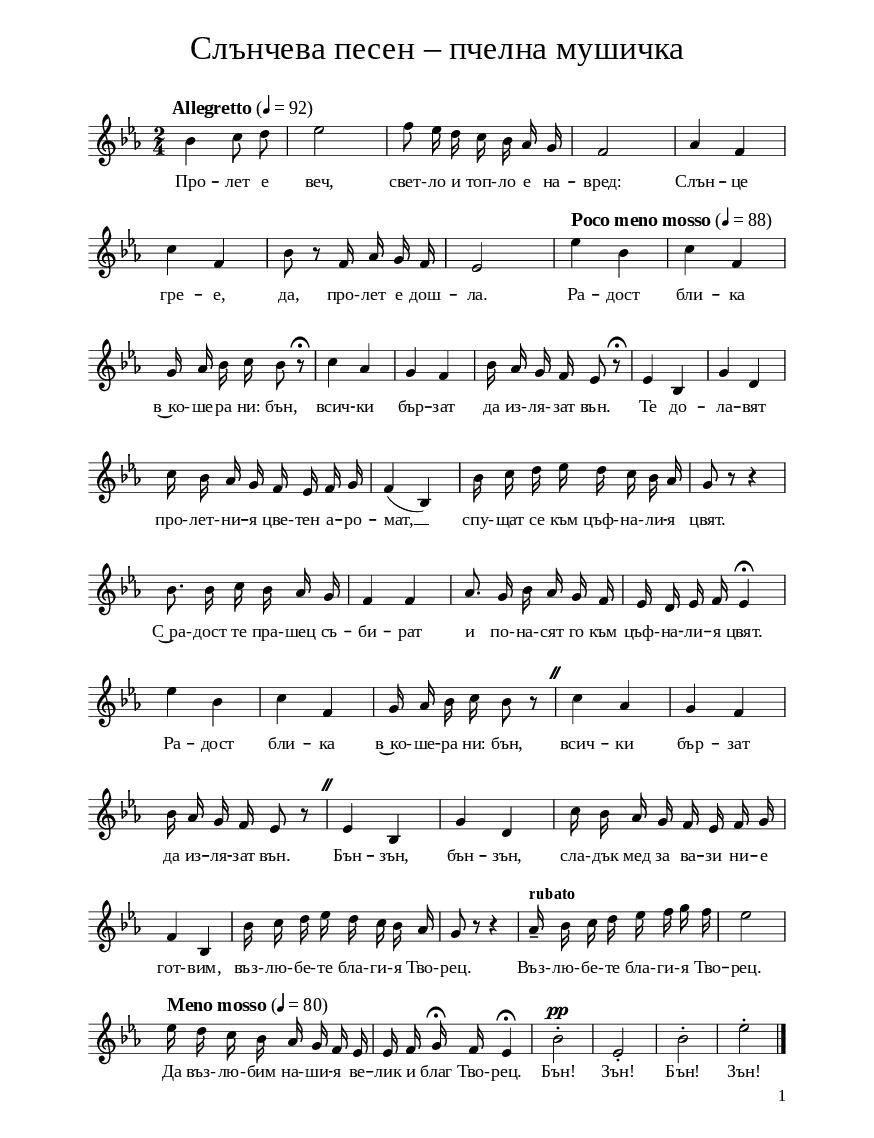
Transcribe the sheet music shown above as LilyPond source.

\version "2.24.2"

\include "include/globals.ily"

\bookpart {
  \label #'ref125
  \tocItem \markup "Слънчева песен – пчелна мушичка"
  \paper {
    print-all-headers = ##t
    print-page-number = ##t
    print-first-page-number = ##t

    % put page numbers on the bottom
    oddHeaderMarkup = \markup ""
    evenHeaderMarkup = \markup ""
    oddFooterMarkup = \markup
    \fill-line {
      ""
      \if \should-print-page-number \fromproperty #'page:page-number-string
    }
    evenFooterMarkup = \markup
    \fill-line {
      \if \should-print-page-number \fromproperty #'page:page-number-string
      ""
    }

    left-margin = 1.5\cm
    right-margin = 1.5\cm
    top-margin = 1.6\cm
    bottom-margin = 1.2\cm
    ragged-bottom = ##t % do not spread the staves to fill the whole vertical space

    % change distance between staves
    system-system-spacing =
    #'((basic-distance . 11)
       (minimum-distance . 6)
       (padding . 1)
       (stretchability . 12))
  }
  \score {
    \include "include/score-layout.ily"

    \new Voice \relative c' {
      \clef treble
      \key es \major
      \time 2/4
      \tempoFunc "Allegretto" 4 "92"
      \autoBeamOff
      bes'4  c8  d8
      | % 44
      es2 | % 45
      f8  es16  d16  c16
      bes16 as16 g16 |  % 46
      f2 | % 47
      as4 f4 \break | % 48
      c'4 f,4 | % 49
      bes8 r8 f16 as16 g16
      f16 |
      es2 |
      \tempoFunc "Poco meno mosso" 4 "88"
      es'4  bes4 | % 52
      c4 f,4 \break | % 53
      g16 as16  bes16  c16
      bes8 r8 ^\fermata |  % 54
      c4 as4 |  % 55
      g4 f4 | % 56
      bes16 as16 g16 f16 es8
      r8 ^\fermata   | % 57
      es4 bes4 |  g'4 d4 | \break % 58
      % 59
      c'16  bes16 as16 g16
      f16 es16 f16 g16 |
      f4 ( bes,4 )  | % 61
      bes'16  c16  d16  es16
      d16  c16  bes16 as16 | % 62
      g8 r8 r4 \break  | % 63
      bes8.  bes16  c16  bes16
      as16 g16  | % 64
      f4 f4 | % 65
      as8. g16  bes16 as16 g16
      f16 | % 66
      es16 d16 es16 f16 es4
      ^\fermata | \break % 67

      es'4  bes4 | % 68
      c4 f,4 | % 69
      g16 as16  bes16  c16
      bes8 r8 \mark \markup \fontsize #-3 { \musicglyph "scripts.caesura.straight" }|
      c4 as4 |   % 71
      g4 f4 |  \break % 72
      bes16 as16 g16 f16 es8
      r8 \mark \markup \fontsize #-3 { \musicglyph "scripts.caesura.straight" } |  % 73
      es4 bes4 |  % 74
      g'4 d4 | % 75
      c'16  bes16 as16 g16
      f16 es16 f16 g16 |  \break % 76
      f4 bes,4  | % 77
      bes'16  c16  d16  es16
      d16  c16  bes16 as16 |  % 78
      g8 r8 r4 |
      as16 -- ^\markup{ \bold {rubato} }  bes16
      c16  d16  es16  f16
      g16  f16 |
      es2 \break | % 81
      \tempoFunc "Meno mosso" 4 "80"
      es16  d16  c16  bes16
      as16 g16 f16 es16 |  % 82
      es16 f16 g16 ^\fermata f16
      es4 ^\fermata | % 83
      bes'2 -. ^\pp | % 84
      es,2 -. | % 85
      bes'2 -. | % 86
      es2 -. \bar "|."
    }

    \addlyrics {
      Про --
      лет е веч, "свет-" -- ло и "топ-" -- ло
      е на -- вред: Слън -- це гре --
      е, да, "про-" -- лет е дош -- ла. Ра
      -- дост бли -- ка "в~ко-" -- ше -- ра
      ни: бън, всич -- ки бър -- зат да
      "из-" -- "ля-" -- зат вън. Те до -- ла --
      вят "про-" -- "лет-" -- ни -- я "цве-" -- тен
      а -- ро -- мат, __ "спу-" -- щат се
      към "цъф-" -- "на-" -- ли -- я цвят.
      "С~ра-" -- дост те "пра-" -- шец съ --
      би -- рат и "по-" -- "на-" -- сят го към
      "цъф-" -- на -- ли -- я цвят. Ра --
      дост бли -- ка "в~ко-" -- ше -- ра
      ни: бън, всич -- ки бър -- зат да
      из -- ля -- зат вън. Бън -- зън,
      бън -- зън, "сла-" -- дък мед за ва --
      зи ни -- е "гот-" -- вим, "въз-" -- "лю-" --
      "бе-" -- те "бла-" -- "ги-" -- я "Тво-" -- рец.
      "Въз-" -- "лю-" -- "бе-" -- те "бла-" -- "ги-" -- я
      Тво -- рец. Да "въз-" -- "лю-" -- бим "на-"
      -- ши -- я ве -- лик и благ "Тво-" --
      рец. Бън! Зън! Бън! Зън!
    }

    \header {
      title = \titleFunc "Слънчева песен – пчелна мушичка" "Slănčeva pesen – pčelna mušička"
    }

    \midi{}

  } % score

} % bookpart
